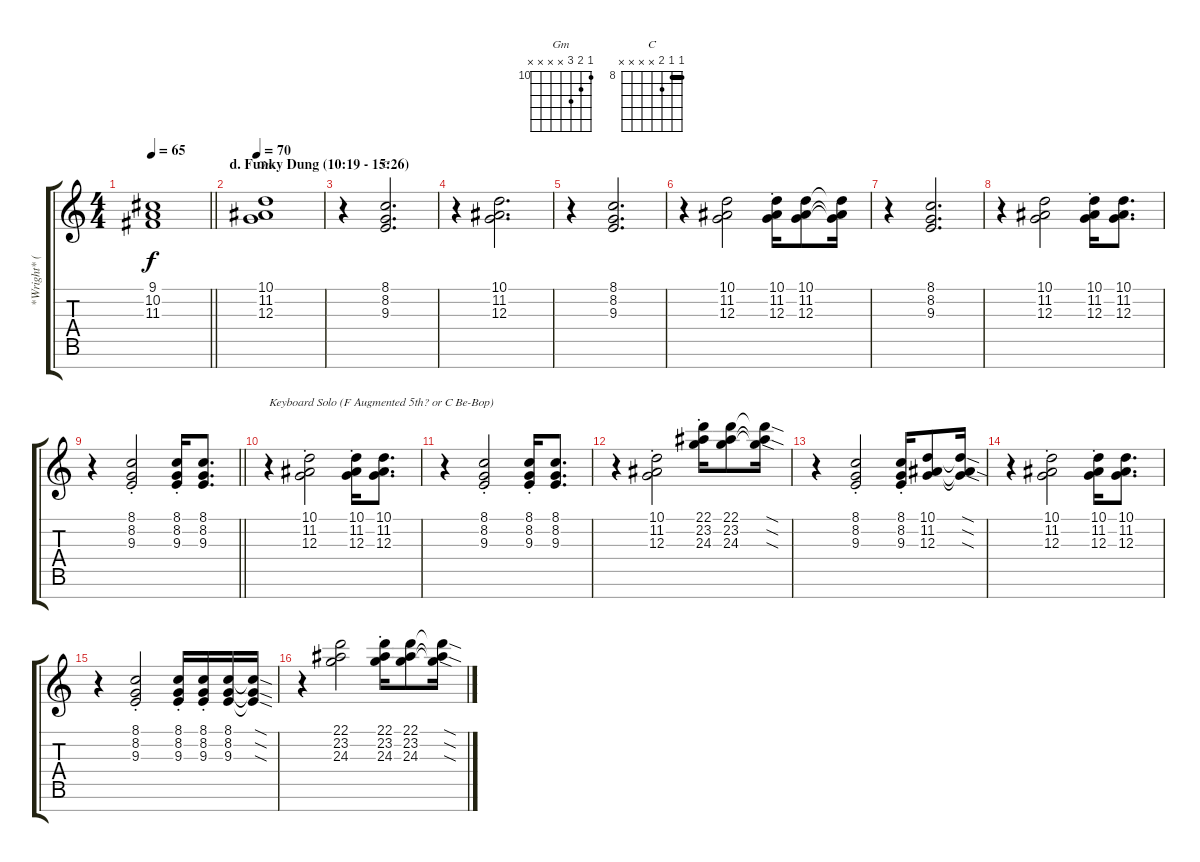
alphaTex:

\track ("*Wright* (Organ II)" "*Wright* (") {instrument rockorgan}
\staff {score tabs}
\tuning (E4 B3 G3 D3 A2 E2 B1) {hide}
\chord ("Gm" 10 11 12 x x x x) {firstfret 10}
\chord ("C" 8 8 9 x x x x) {firstfret 8 barre 8}
\ts (4 4)
\tempo 65
\clef g2
\barLineRight lightlight
\ks c
(9.1{t} 10.2{t} 11.3{t}).1{dy f} |
\section ("" "d. Funky Dung (10:19 - 15:26)")
\tempo 70
(10.1 11.2 12.3).1{ch "Gm" volume 11} |
r.4 (8.1 8.2 9.3).2{d ch "C"} |
r.4 (10.1 11.2 12.3).2{d} |
r.4 (8.1 8.2 9.3).2{d} |
r.4 (10.1 11.2 12.3).2 (10.1{st} 11.2{st} 12.3{st}).16 (10.1 11.2 12.3).8 (10.1{t} 11.2{t} 12.3{t}).16 |
r.4 (8.1 8.2 9.3).2{d} |
r.4 (10.1 11.2 12.3).2 (10.1{st} 11.2{st} 12.3{st}).16 (10.1 11.2 12.3).8{d} |
\barLineRight lightlight
r.4 (8.1{st} 8.2{st} 9.3{st}).2 (8.1{st} 8.2{st} 9.3{st}).16 (8.1 8.2 9.3).8{d} |
r.4{txt "Keyboard Solo (F Augmented 5th? or C Be-Bop)"} (10.1{st} 11.2{st} 12.3{st}).2 (10.1{st} 11.2{st} 12.3{st}).16 (10.1 11.2 12.3).8{d} |
r.4 (8.1{st} 8.2{st} 9.3{st}).2 (8.1{st} 8.2{st} 9.3{st}).16 (8.1 8.2 9.3).8{d} |
r.4 (10.1{st} 11.2{st} 12.3{st}).2 (22.1{st} 23.2{st} 24.3{st}).16 (22.1 23.2 24.3).8 (22.1{sod t} 23.2{sod t} 24.3{sod t}).16 |
r.4 (8.1{st} 8.2{st} 9.3{st}).2 (8.1{st} 8.2{st} 9.3{st}).16 (10.1 11.2 12.3).8 (10.1{sod t} 11.2{sod t} 12.3{sod t}).16 |
r.4 (10.1{st} 11.2{st} 12.3{st}).2 (10.1{st} 11.2{st} 12.3{st}).16 (10.1 11.2 12.3).8{d} |
r.4 (8.1{st} 8.2{st} 9.3{st}).2 (8.1{st} 8.2{st} 9.3{st}).16 (8.1{st} 8.2{st} 9.3{st}).16 (8.1 8.2 9.3).16 (8.1{sod t} 8.2{sod t} 9.3{sod t}).16 |
r.4 (22.1 23.2 24.3).2 (22.1{st} 23.2{st} 24.3{st}).16 (22.1 23.2 24.3).8 (22.1{sod t} 23.2{sod t} 24.3{sod t}).16
